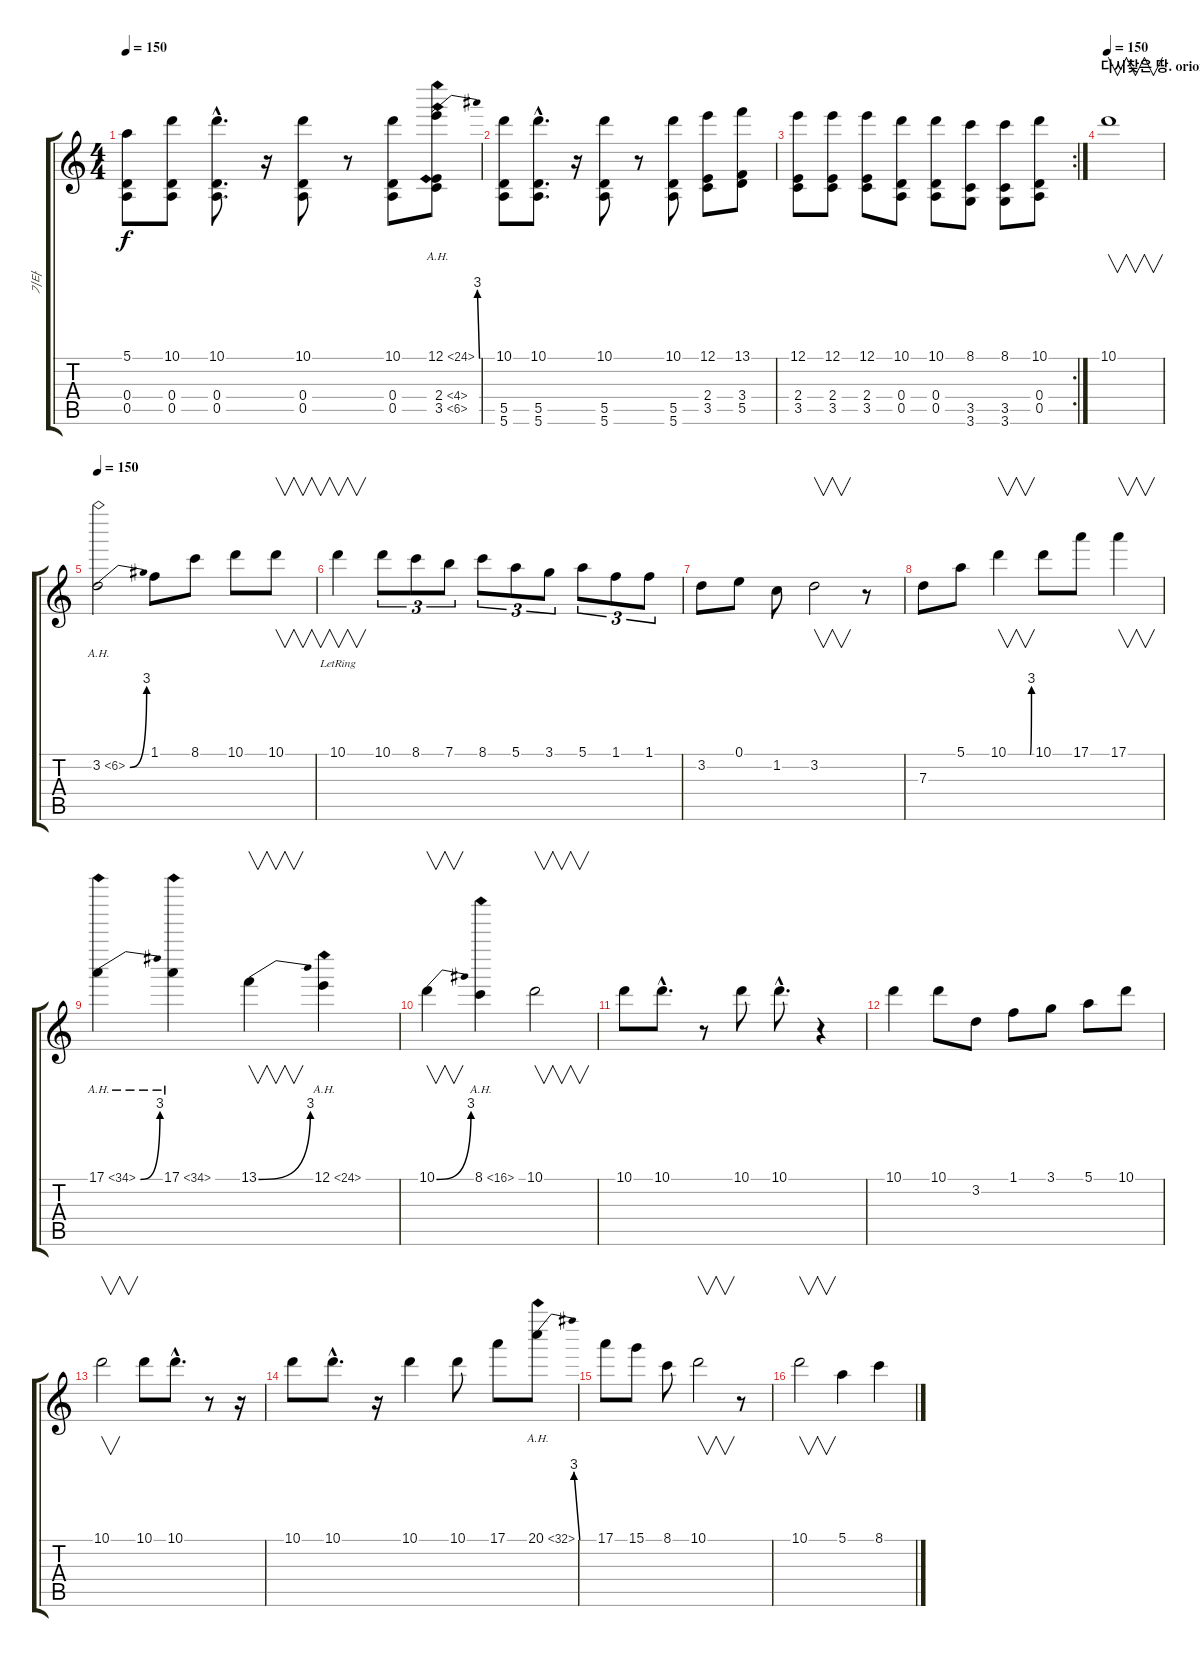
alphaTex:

\track ("기타" "기타") {instrument distortionguitar}
\staff {score tabs}
\tuning (E4 B3 G3 D3 A2 E2) {hide}
\ts (4 4)
\tempo 150
\clef g2
\ks c
(5.1 0.4 0.5).8{dy f} (10.1 0.4 0.5).8 (10.1{hac} 0.4{hac} 0.5{hac}).8{d} r.16 (10.1 0.4 0.5).8 r.8 (10.1 0.4 0.5).8 (12.1{be (bend 0 0 60 12) ah 12} 2.4{ah 2} 3.5{ah 3}).8 |
(10.1 5.5 5.6).8 (10.1{hac} 5.5{hac} 5.6{hac}).8{d} r.16 (10.1 5.5 5.6).8 r.8 (10.1 5.5 5.6).8 (12.1 2.4 3.5).8 (13.1 3.4 5.5).8 |
\rc 2
(12.1 2.4 3.5).8 (12.1 2.4 3.5).8 (12.1 2.4 3.5).8 (10.1 0.4 0.5).8 (10.1 0.4 0.5).8 (8.1 3.5 3.6).8 (8.1 3.5 3.6).8 (10.1 0.4 0.5).8 |
\section ("" "다시찾은 땅. orionantia")
\tempo 150
10.1.1{v} |
\tempo 150
3.2{be (bend 0 0 60 12) ah 3}.2 1.1.8 8.1.8 10.1.8 10.1.8{v} |
10.1{lr}.4{v} 10.1.8{tu (3 2)} 8.1.8{tu (3 2)} 7.1.8{tu (3 2)} 8.1.8{tu (3 2)} 5.1.8{tu (3 2)} 3.1.8{tu (3 2)} 5.1.8{tu (3 2)} 1.1.8{tu (3 2)} 1.1.8{tu (3 2)} |
3.2.8 0.1.8 1.2.8 3.2.2{v} r.8 |
7.3.8 5.1.8 10.1{be (custom 0 0 30 0 45 0 56 0 60 12)}.4{v} 10.1.8 17.1.8 17.1.4{v} |
17.1{be (bend 0 0 60 12) ah 17}.4 17.1{ah 17}.4 13.1{be (bend 0 0 60 12)}.4{v} 12.1{ah 12}.4 |
10.1{be (bend 0 0 60 12)}.4{v} 8.1{ah 8}.4 10.1.2{v} |
10.1.8 10.1{hac}.8{d} r.8 10.1.8 10.1{hac}.8{d} r.4 |
10.1.4 10.1.8 3.2.8 1.1.8 3.1.8 5.1.8 10.1.8 |
10.1.2{v} 10.1.8 10.1{hac}.8{d} r.8 r.16 |
10.1.8 10.1{hac}.8{d} r.16 10.1.4 10.1.8 17.1.8 20.1{be (bend 0 0 60 12) ah 12}.8 |
17.1.8 15.1.8 8.1.8 10.1.2{v} r.8 |
10.1.2{v} 5.1.4 8.1.4
